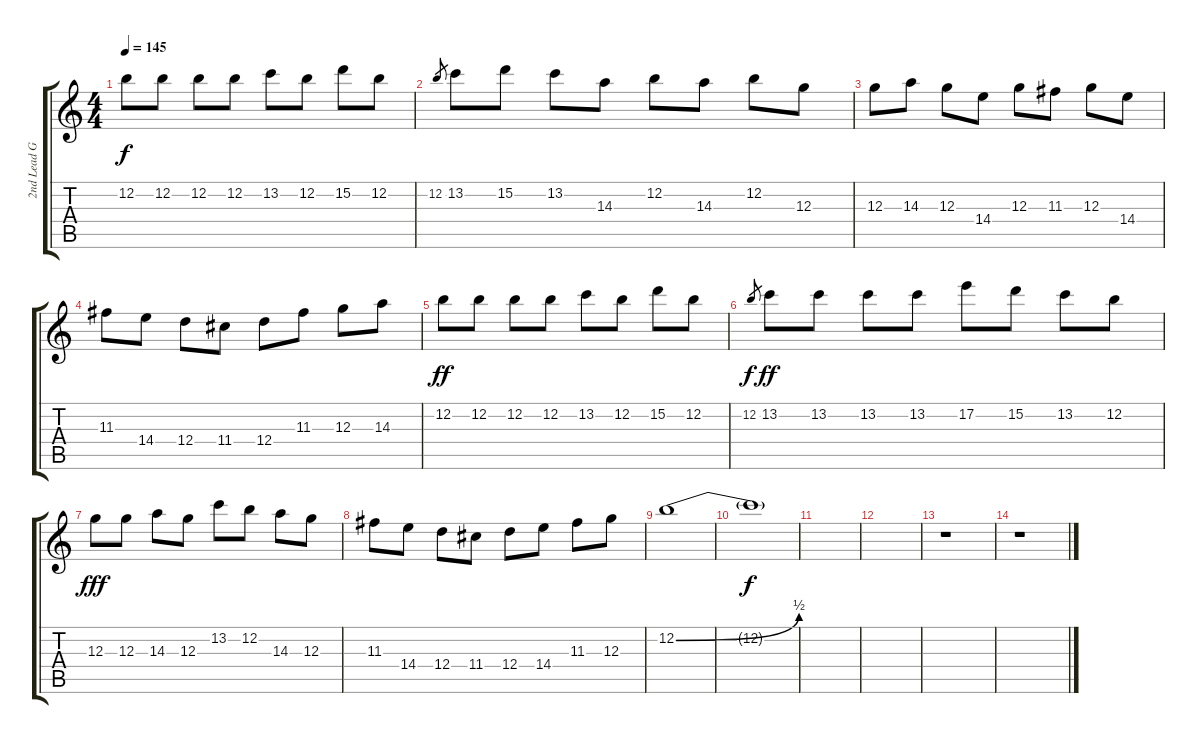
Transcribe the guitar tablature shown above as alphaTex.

\track ("2nd Lead Guitar" "2nd Lead G") {instrument distortionguitar}
\staff {score tabs}
\tuning (E4 B3 G3 D3 A2 E2) {hide}
\ts (4 4)
\tempo 145
\clef g2
\ks c
12.2.8{dy f} 12.2.8 12.2.8 12.2.8 13.2.8 12.2.8 15.2.8 12.2.8 |
12.2.8{gr} 13.2.8 15.2.8 13.2.8 14.3.8 12.2.8 14.3.8 12.2.8 12.3.8 |
12.3.8 14.3.8 12.3.8 14.4.8 12.3.8 11.3.8 12.3.8 14.4.8 |
11.3.8 14.4.8 12.4.8 11.4.8 12.4.8 11.3.8 12.3.8 14.3.8 |
12.2.8{dy ff} 12.2.8 12.2.8 12.2.8 13.2.8 12.2.8 15.2.8 12.2.8 |
12.2.8{gr dy f} 13.2.8{dy ff} 13.2.8 13.2.8 13.2.8 17.2.8 15.2.8 13.2.8 12.2.8 |
12.3.8{dy fff} 12.3.8 14.3.8 12.3.8 13.2.8 12.2.8 14.3.8 12.3.8 |
11.3.8 14.4.8 12.4.8 11.4.8 12.4.8 14.4.8 11.3.8 12.3.8 |
12.2{be (bend 0 0 60 2)}.1 |
12.2{t}.1{dy f} |
|
|
r.1 |
r.1
